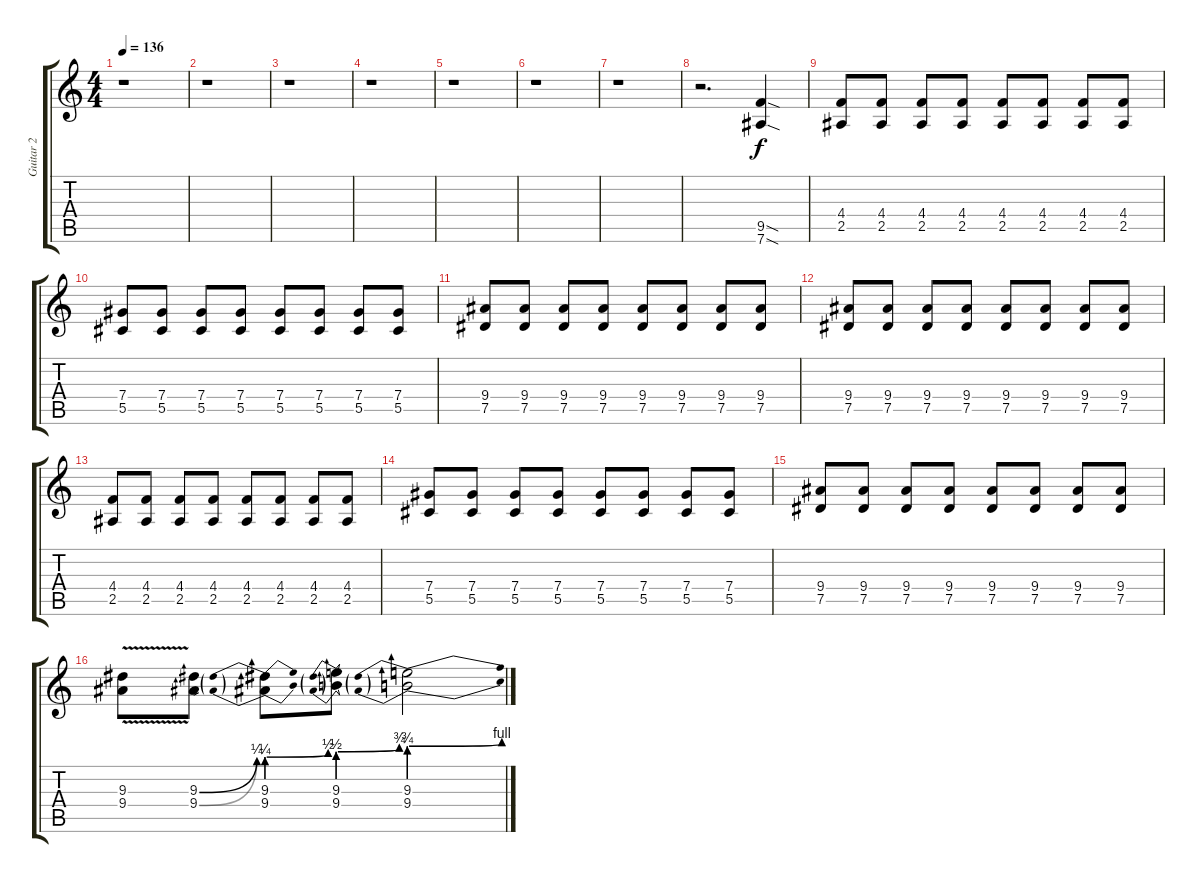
\track ("Guitar 2" "Guitar 2") {instrument distortionguitar}
\staff {score tabs}
\tuning (Eb4 Bb3 Gb3 Db3 Ab2 Eb2) {hide}
\ts (4 4)
\tempo 136
\clef g2
\ks c
r.1{dy f instrument distortionguitar} |
r.1 |
r.1 |
r.1 |
r.1 |
r.1 |
r.1 |
r.2{d} (9.5{sod} 7.6{sod}).4 |
(4.4 2.5).8 (4.4 2.5).8 (4.4 2.5).8 (4.4 2.5).8 (4.4 2.5).8 (4.4 2.5).8 (4.4 2.5).8 (4.4 2.5).8 |
(7.4 5.5).8 (7.4 5.5).8 (7.4 5.5).8 (7.4 5.5).8 (7.4 5.5).8 (7.4 5.5).8 (7.4 5.5).8 (7.4 5.5).8 |
(9.4 7.5).8 (9.4 7.5).8 (9.4 7.5).8 (9.4 7.5).8 (9.4 7.5).8 (9.4 7.5).8 (9.4 7.5).8 (9.4 7.5).8 |
(9.4 7.5).8 (9.4 7.5).8 (9.4 7.5).8 (9.4 7.5).8 (9.4 7.5).8 (9.4 7.5).8 (9.4 7.5).8 (9.4 7.5).8 |
(4.4 2.5).8 (4.4 2.5).8 (4.4 2.5).8 (4.4 2.5).8 (4.4 2.5).8 (4.4 2.5).8 (4.4 2.5).8 (4.4 2.5).8 |
(7.4 5.5).8 (7.4 5.5).8 (7.4 5.5).8 (7.4 5.5).8 (7.4 5.5).8 (7.4 5.5).8 (7.4 5.5).8 (7.4 5.5).8 |
(9.4 7.5).8 (9.4 7.5).8 (9.4 7.5).8 (9.4 7.5).8 (9.4 7.5).8 (9.4 7.5).8 (9.4 7.5).8 (9.4 7.5).8 |
(9.3{v} 9.4{v}).8 (9.3{be (bend 0 0 60 1)} 9.4{be (bend 0 0 60 1)}).8 (9.3{be (prebendbend 0 1 60 2)} 9.4{be (prebendbend 0 1 60 2)}).8 (9.3{be (prebendbend 0 2 60 3)} 9.4{be (prebendbend 0 2 60 3)}).8 (9.3{be (prebendbend 0 3 60 4)} 9.4{be (prebendbend 0 3 60 4)}).2
